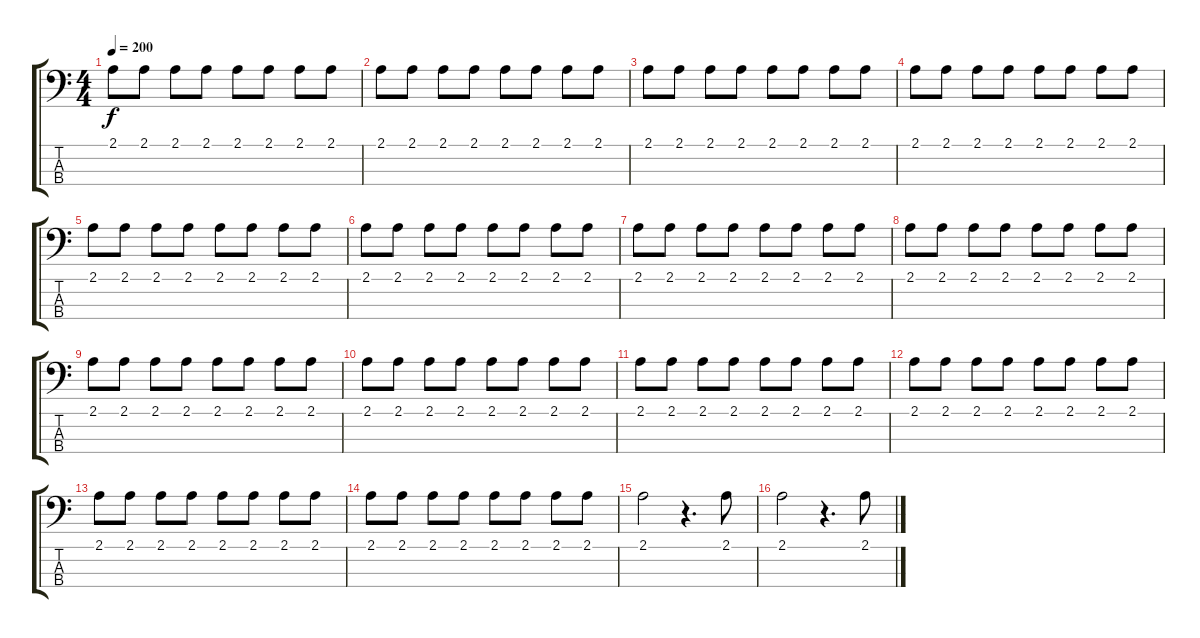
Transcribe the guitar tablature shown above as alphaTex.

\track "" {instrument electricbassfinger}
\staff {score tabs}
\tuning (G2 D2 A1 E1) {hide}
\ts (4 4)
\tempo 200
\clef f4
\ks c
2.1.8{dy f} 2.1.8 2.1.8 2.1.8 2.1.8 2.1.8 2.1.8 2.1.8 |
2.1.8 2.1.8 2.1.8 2.1.8 2.1.8 2.1.8 2.1.8 2.1.8 |
2.1.8 2.1.8 2.1.8 2.1.8 2.1.8 2.1.8 2.1.8 2.1.8 |
2.1.8 2.1.8 2.1.8 2.1.8 2.1.8 2.1.8 2.1.8 2.1.8 |
2.1.8 2.1.8 2.1.8 2.1.8 2.1.8 2.1.8 2.1.8 2.1.8 |
2.1.8 2.1.8 2.1.8 2.1.8 2.1.8 2.1.8 2.1.8 2.1.8 |
2.1.8 2.1.8 2.1.8 2.1.8 2.1.8 2.1.8 2.1.8 2.1.8 |
2.1.8 2.1.8 2.1.8 2.1.8 2.1.8 2.1.8 2.1.8 2.1.8 |
2.1.8 2.1.8 2.1.8 2.1.8 2.1.8 2.1.8 2.1.8 2.1.8 |
2.1.8 2.1.8 2.1.8 2.1.8 2.1.8 2.1.8 2.1.8 2.1.8 |
2.1.8 2.1.8 2.1.8 2.1.8 2.1.8 2.1.8 2.1.8 2.1.8 |
2.1.8 2.1.8 2.1.8 2.1.8 2.1.8 2.1.8 2.1.8 2.1.8 |
2.1.8 2.1.8 2.1.8 2.1.8 2.1.8 2.1.8 2.1.8 2.1.8 |
2.1.8 2.1.8 2.1.8 2.1.8 2.1.8 2.1.8 2.1.8 2.1.8 |
2.1.2 r.4{d} 2.1.8 |
2.1.2 r.4{d} 2.1.8
